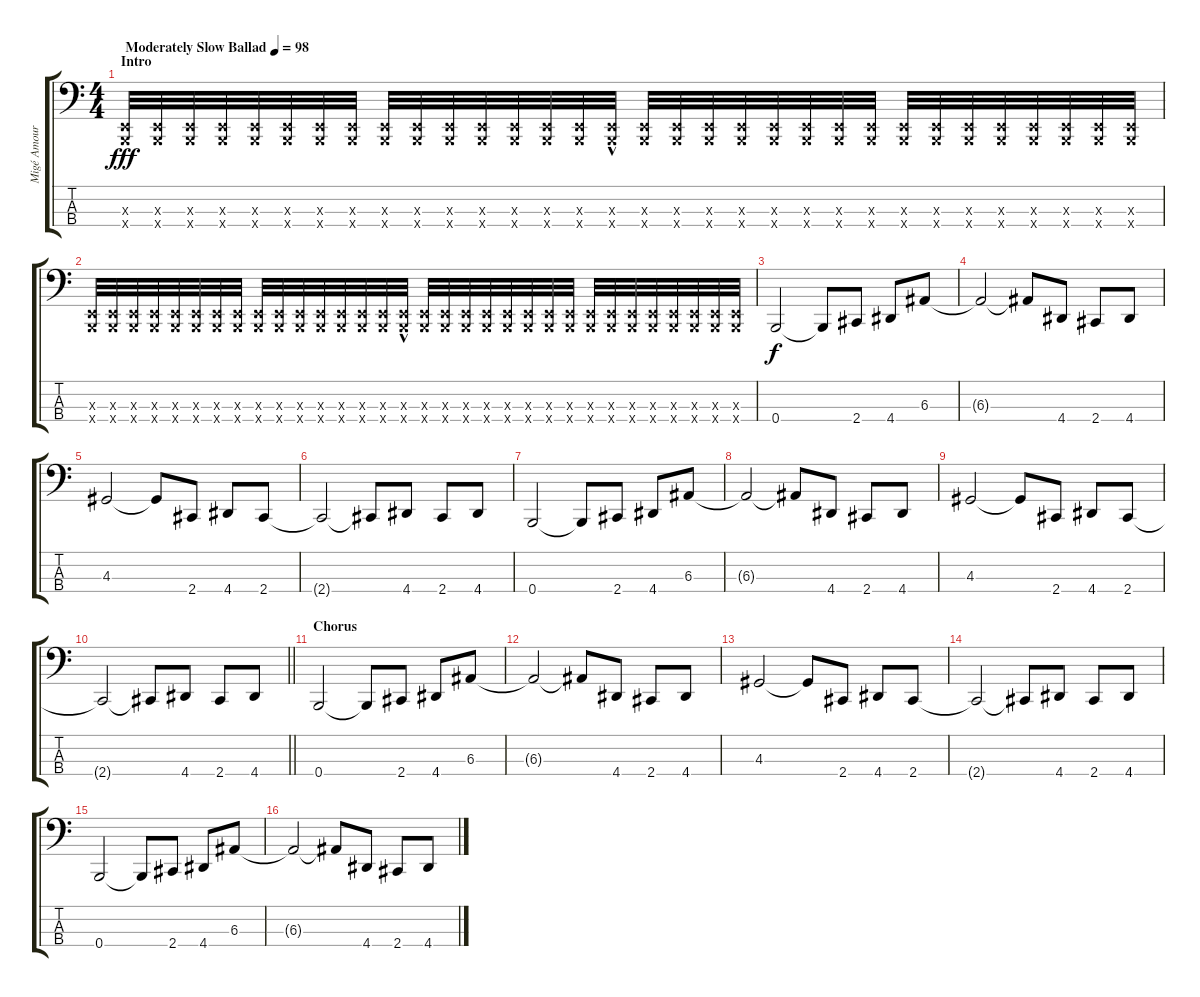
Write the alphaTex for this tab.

\track ("Migé Amour (Bass)" "Migé Amour") {instrument electricbassfinger}
\staff {score tabs}
\tuning (D2 A1 E1 B0) {hide}
\ts (4 4)
\section ("" "Intro")
\tempo (98 "Moderately Slow Ballad")
\clef f4
\ks c
(0.3{x} 0.4{x}).32{dy fff instrument electricbassfinger} (0.3{x} 0.4{x}).32 (0.3{x} 0.4{x}).32 (0.3{x} 0.4{x}).32 (0.3{x} 0.4{x}).32 (0.3{x} 0.4{x}).32 (0.3{x} 0.4{x}).32 (0.3{x} 0.4{x}).32 (0.3{x} 0.4{x}).32 (0.3{x} 0.4{x}).32 (0.3{x} 0.4{x}).32 (0.3{x} 0.4{x}).32 (0.3{x} 0.4{x}).32 (0.3{x} 0.4{x}).32 (0.3{x} 0.4{x}).32 (0.3{x} 0.4{hac x}).32 (0.3{x} 0.4{x}).32 (0.3{x} 0.4{x}).32 (0.3{x} 0.4{x}).32 (0.3{x} 0.4{x}).32 (0.3{x} 0.4{x}).32 (0.3{x} 0.4{x}).32 (0.3{x} 0.4{x}).32 (0.3{x} 0.4{x}).32 (0.3{x} 0.4{x}).32 (0.3{x} 0.4{x}).32 (0.3{x} 0.4{x}).32 (0.3{x} 0.4{x}).32 (0.3{x} 0.4{x}).32 (0.3{x} 0.4{x}).32 (0.3{x} 0.4{x}).32 (0.3{x} 0.4{x}).32 |
(0.3{x} 0.4{x}).32 (0.3{x} 0.4{x}).32 (0.3{x} 0.4{x}).32 (0.3{x} 0.4{x}).32 (0.3{x} 0.4{x}).32 (0.3{x} 0.4{x}).32 (0.3{x} 0.4{x}).32 (0.3{x} 0.4{x}).32 (0.3{x} 0.4{x}).32 (0.3{x} 0.4{x}).32 (0.3{x} 0.4{x}).32 (0.3{x} 0.4{x}).32 (0.3{x} 0.4{x}).32 (0.3{x} 0.4{x}).32 (0.3{x} 0.4{x}).32 (0.3{x} 0.4{hac x}).32 (0.3{x} 0.4{x}).32 (0.3{x} 0.4{x}).32 (0.3{x} 0.4{x}).32 (0.3{x} 0.4{x}).32 (0.3{x} 0.4{x}).32 (0.3{x} 0.4{x}).32 (0.3{x} 0.4{x}).32 (0.3{x} 0.4{x}).32 (0.3{x} 0.4{x}).32 (0.3{x} 0.4{x}).32 (0.3{x} 0.4{x}).32 (0.3{x} 0.4{x}).32 (0.3{x} 0.4{x}).32 (0.3{x} 0.4{x}).32 (0.3{x} 0.4{x}).32 (0.3{x} 0.4{x}).32 |
0.4.2{dy f} 0.4{t}.8 2.4.8 4.4.8 6.3.8 |
6.3{t}.2 6.3{t}.8 4.4.8 2.4.8 4.4.8 |
4.3.2 4.3{t}.8 2.4.8 4.4.8 2.4.8 |
2.4{t}.2 2.4{t}.8 4.4.8 2.4.8 4.4.8 |
0.4.2 0.4{t}.8 2.4.8 4.4.8 6.3.8 |
6.3{t}.2 6.3{t}.8 4.4.8 2.4.8 4.4.8 |
4.3.2 4.3{t}.8 2.4.8 4.4.8 2.4.8 |
\barLineRight lightlight
2.4{t}.2 2.4{t}.8 4.4.8 2.4.8 4.4.8 |
\section ("" "Chorus")
0.4.2 0.4{t}.8 2.4.8 4.4.8 6.3.8 |
6.3{t}.2 6.3{t}.8 4.4.8 2.4.8 4.4.8 |
4.3.2 4.3{t}.8 2.4.8 4.4.8 2.4.8 |
2.4{t}.2 2.4{t}.8 4.4.8 2.4.8 4.4.8 |
0.4.2 0.4{t}.8 2.4.8 4.4.8 6.3.8 |
6.3{t}.2 6.3{t}.8 4.4.8 2.4.8 4.4.8
